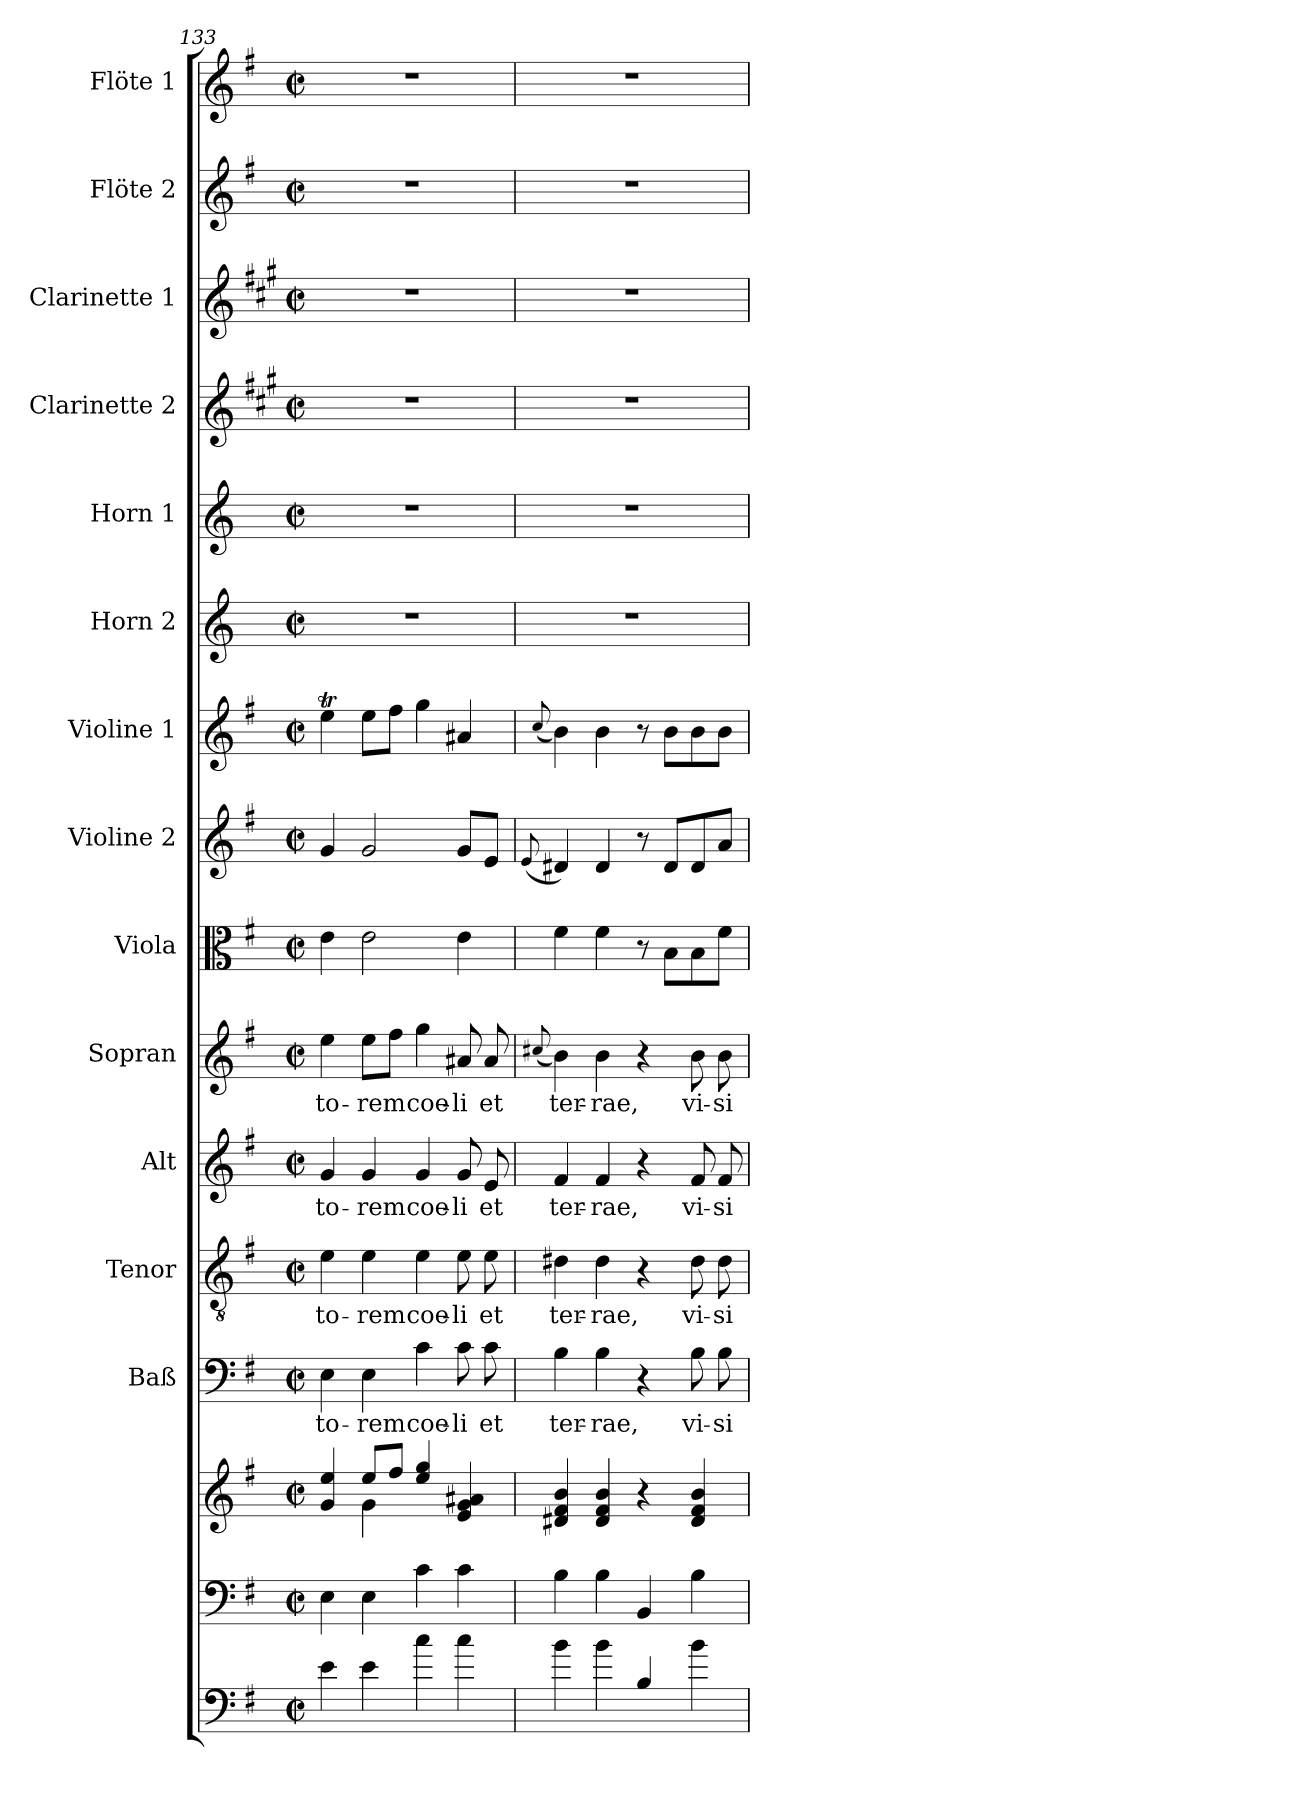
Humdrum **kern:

**kern	**kern	**kern	**kern	**text	**kern	**text	**kern	**text	**kern	**text	**kern	**kern	**kern	**kern	**kern	**kern	**kern	**kern	**kern
*part15	*part14	*part14	*part13	*part13	*part12	*part12	*part11	*part11	*part10	*part10	*part9	*part8	*part7	*part6	*part5	*part4	*part3	*part2	*part1
*staff16	*staff15	*staff14	*staff13	*staff13	*staff12	*staff12	*staff11	*staff11	*staff10	*staff10	*staff9	*staff8	*staff7	*staff6	*staff5	*staff4	*staff3	*staff2	*staff1
*	*	*	*I"Baß	*	*I"Tenor	*	*I"Alt	*	*I"Sopran	*	*I"Viola	*I"Violine 2	*I"Violine 1	*I"Horn 2	*I"Horn 1	*I"Clarinette 2	*I"Clarinette 1	*I"Flöte 2	*I"Flöte 1
*	*	*	*I'Baß	*	*I'Ten	*	*I'Alt	*	*I'Sop	*	*I'Vla.	*I'Vln. 2	*I'Vln. 1	*I'Hrn. 2	*I'Hrn. 1	*I'Cl. 2	*I'Cl. 1	*I'Fl. 2	*I'Fl. 1
*clefF4	*clefF4	*clefG2	*clefF4	*	*clefGv2	*	*clefG2	*	*clefG2	*	*clefC3	*clefG2	*clefG2	*clefG2	*clefG2	*clefG2	*clefG2	*clefG2	*clefG2
*ITrd7c12	*	*	*	*	*	*	*	*	*	*	*	*	*	*ITrd3c5	*ITrd3c5	*ITrd1c2	*ITrd1c2	*	*
*k[f#]	*k[f#]	*k[f#]	*k[f#]	*	*k[f#]	*	*k[f#]	*	*k[f#]	*	*k[f#]	*k[f#]	*k[f#]	*k[f#]	*k[f#]	*k[f#]	*k[f#]	*k[f#]	*k[f#]
*G:	*G:	*G:	*G:	*	*G:	*	*G:	*	*G:	*	*G:	*G:	*G:	*G:	*G:	*G:	*G:	*G:	*G:
*M2/2	*M2/2	*M2/2	*M2/2	*	*M2/2	*	*M2/2	*	*M2/2	*	*M2/2	*M2/2	*M2/2	*M2/2	*M2/2	*M2/2	*M2/2	*M2/2	*M2/2
*met(c|)	*met(c|)	*met(c|)	*met(c|)	*	*met(c|)	*	*met(c|)	*	*met(c|)	*	*met(c|)	*met(c|)	*met(c|)	*met(c|)	*met(c|)	*met(c|)	*met(c|)	*met(c|)	*met(c|)
=133	=133	=133	=133	=133	=133	=133	=133	=133	=133	=133	=133	=133	=133	=133	=133	=133	=133	=133	=133
*	*	*^	*	*	*	*	*	*	*	*	*	*	*	*	*	*	*	*	*
!	!	!	!	!	!LO:LY:b	!	!LO:LY:b	!	!LO:LY:b	!	!LO:LY:b	!	!	!	!	!	!	!	!	!
4E\	4E\	4g/ 4ee/	4ryy	4E\	-to-	4e\	-to-	4g/	-to-	4ee\	-to-	4e\	4g/	4eeT\	1r	1r	1r	1r	1r	1r
!	!	!	!	!	!LO:LY:b	!	!LO:LY:b	!	!LO:LY:b	!	!LO:LY:b	!	!	!	!	!	!	!	!	!
4E\	4E\	8ee/L	4g\	4E\	-rem	4e\	-rem	4g/	-rem	8ee\L	-rem	2e\	2g/	8ee\L	.	.	.	.	.	.
.	.	8ff#/J	.	.	.	.	.	.	.	8ff#\J	.	.	.	8ff#\J	.	.	.	.	.	.
!	!	!	!	!	!LO:LY:b	!	!LO:LY:b	!	!LO:LY:b	!	!LO:LY:b	!	!	!	!	!	!	!	!	!
4c\	4c\	4ee/ 4gg/	2ryy	4c\	coe-	4e\	coe-	4g/	coe-	4gg\	coe-	.	.	4gg\	.	.	.	.	.	.
!	!	!	!	!	!LO:LY:b	!	!LO:LY:b	!	!LO:LY:b	!	!LO:LY:b	!	!	!	!	!	!	!	!	!
4c\	4c\	4e/ 4g/ 4a#X/	.	8c\	-li	8e\	-li	8g/	-li	8a#X/	-li	4e\	8g/L	4a#X/	.	.	.	.	.	.
!	!	!	!	!	!LO:LY:b	!	!LO:LY:b	!	!LO:LY:b	!	!LO:LY:b	!	!	!	!	!	!	!	!	!
.	.	.	.	8c\	et	8e\	et	8e/	et	8a#/	et	.	8e/J	.	.	.	.	.	.	.
*	*	*v	*v	*	*	*	*	*	*	*	*	*	*	*	*	*	*	*	*	*
=134	=134	=134	=134	=134	=134	=134	=134	=134	=134	=134	=134	=134	=134	=134	=134	=134	=134	=134	=134
.	.	.	.	.	.	.	.	.	(<8qqcc#X/	.	.	(<8qqe/	(<8qqcc/	.	.	.	.	.	.
!	!	!	!	!LO:LY:b	!	!LO:LY:b	!	!LO:LY:b	!	!LO:LY:b	!	!	!	!	!	!	!	!	!
4B\	4B\	4d#X/ 4f#/ 4b/	4B\	ter-	4d#X\	ter-	4f#/	ter-	4b\)	ter-	4f#\	4d#X/)	4b\)	1r	1r	1r	1r	1r	1r
!	!	!	!	!LO:LY:b	!	!LO:LY:b	!	!LO:LY:b	!	!LO:LY:b	!	!	!	!	!	!	!	!	!
4B\	4B\	4d#/ 4f#/ 4b/	4B\	-rae,	4d#\	-rae,	4f#/	-rae,	4b\	-rae,	4f#\	4d#/	4b\	.	.	.	.	.	.
4BB/	4BB/	4r	4r	.	4r	.	4r	.	4r	.	8r	8r	8r	.	.	.	.	.	.
.	.	.	.	.	.	.	.	.	.	.	8B\L	8d#/L	8b\L	.	.	.	.	.	.
!	!	!	!	!LO:LY:b	!	!LO:LY:b	!	!LO:LY:b	!	!LO:LY:b	!	!	!	!	!	!	!	!	!
4B\	4B\	4d#/ 4f#/ 4b/	8B\	vi-	8d#\	vi-	8f#/	vi-	8b\	vi-	8B\	8d#/	8b\	.	.	.	.	.	.
!	!	!	!	!LO:LY:b	!	!LO:LY:b	!	!LO:LY:b	!	!LO:LY:b	!	!	!	!	!	!	!	!	!
.	.	.	8B\	-si-	8d#\	-si-	8f#/	-si-	8b\	-si-	8f#\J	8a/J	8b\J	.	.	.	.	.	.
=	=	=	=	=	=	=	=	=	=	=	=	=	=	=	=	=	=	=	=
*-	*-	*-	*-	*-	*-	*-	*-	*-	*-	*-	*-	*-	*-	*-	*-	*-	*-	*-	*-
